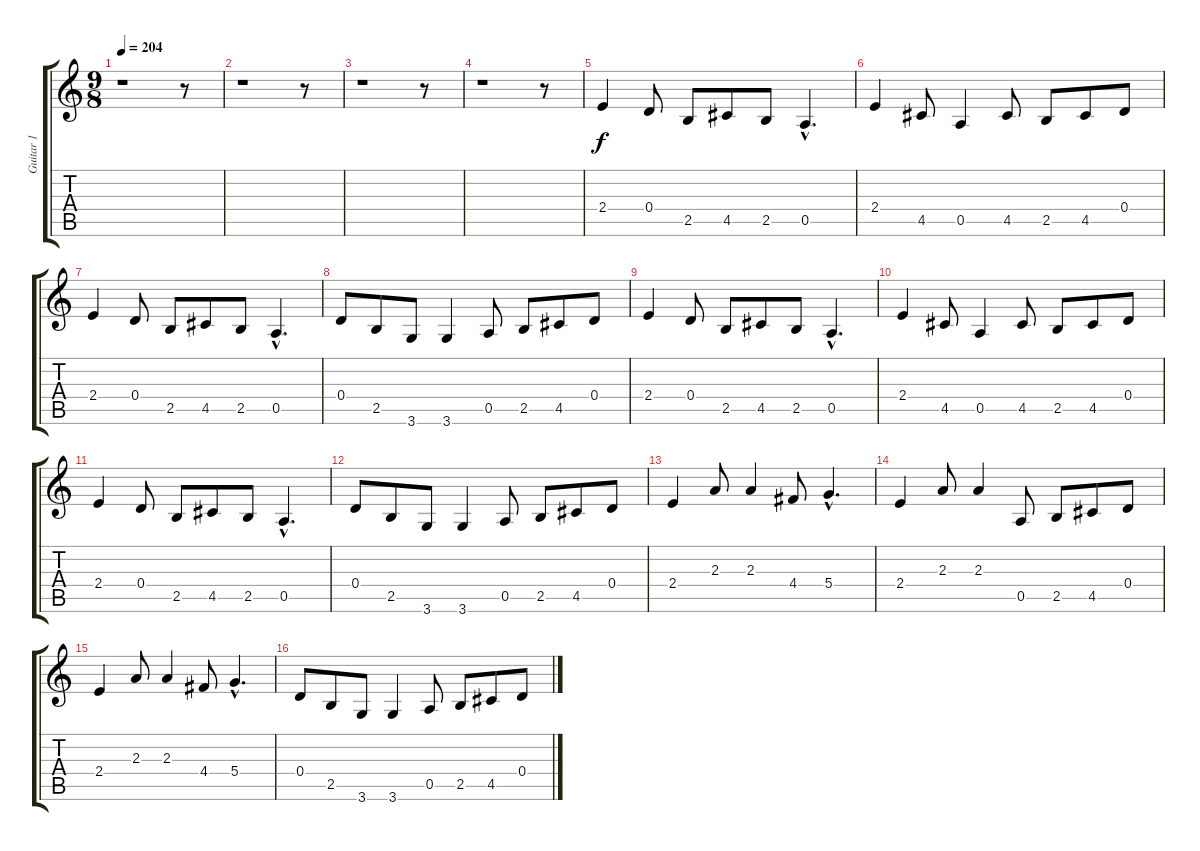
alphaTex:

\track ("Guitar 1" "Guitar 1") {instrument electricguitarjazz}
\staff {score tabs}
\tuning (E4 B3 G3 D3 A2 E2) {hide}
\ts (9 8)
\tempo 204
\clef g2
\ks c
r.1{dy f instrument electricguitarjazz} r.8 |
r.1 r.8 |
r.1 r.8 |
r.1 r.8 |
2.4.4 0.4.8 2.5.8 4.5.8 2.5.8 0.5{hac}.4{d} |
2.4.4 4.5.8 0.5.4 4.5.8 2.5.8 4.5.8 0.4.8 |
2.4.4 0.4.8 2.5.8 4.5.8 2.5.8 0.5{hac}.4{d} |
0.4.8 2.5.8 3.6.8 3.6.4 0.5.8 2.5.8 4.5.8 0.4.8 |
2.4.4 0.4.8 2.5.8 4.5.8 2.5.8 0.5{hac}.4{d} |
2.4.4 4.5.8 0.5.4 4.5.8 2.5.8 4.5.8 0.4.8 |
2.4.4 0.4.8 2.5.8 4.5.8 2.5.8 0.5{hac}.4{d} |
0.4.8 2.5.8 3.6.8 3.6.4 0.5.8 2.5.8 4.5.8 0.4.8 |
2.4.4 2.3.8 2.3.4 4.4.8 5.4{hac}.4{d} |
2.4.4 2.3.8 2.3.4 0.5.8 2.5.8 4.5.8 0.4.8 |
2.4.4 2.3.8 2.3.4 4.4.8 5.4{hac}.4{d} |
0.4.8 2.5.8 3.6.8 3.6.4 0.5.8 2.5.8 4.5.8 0.4.8
